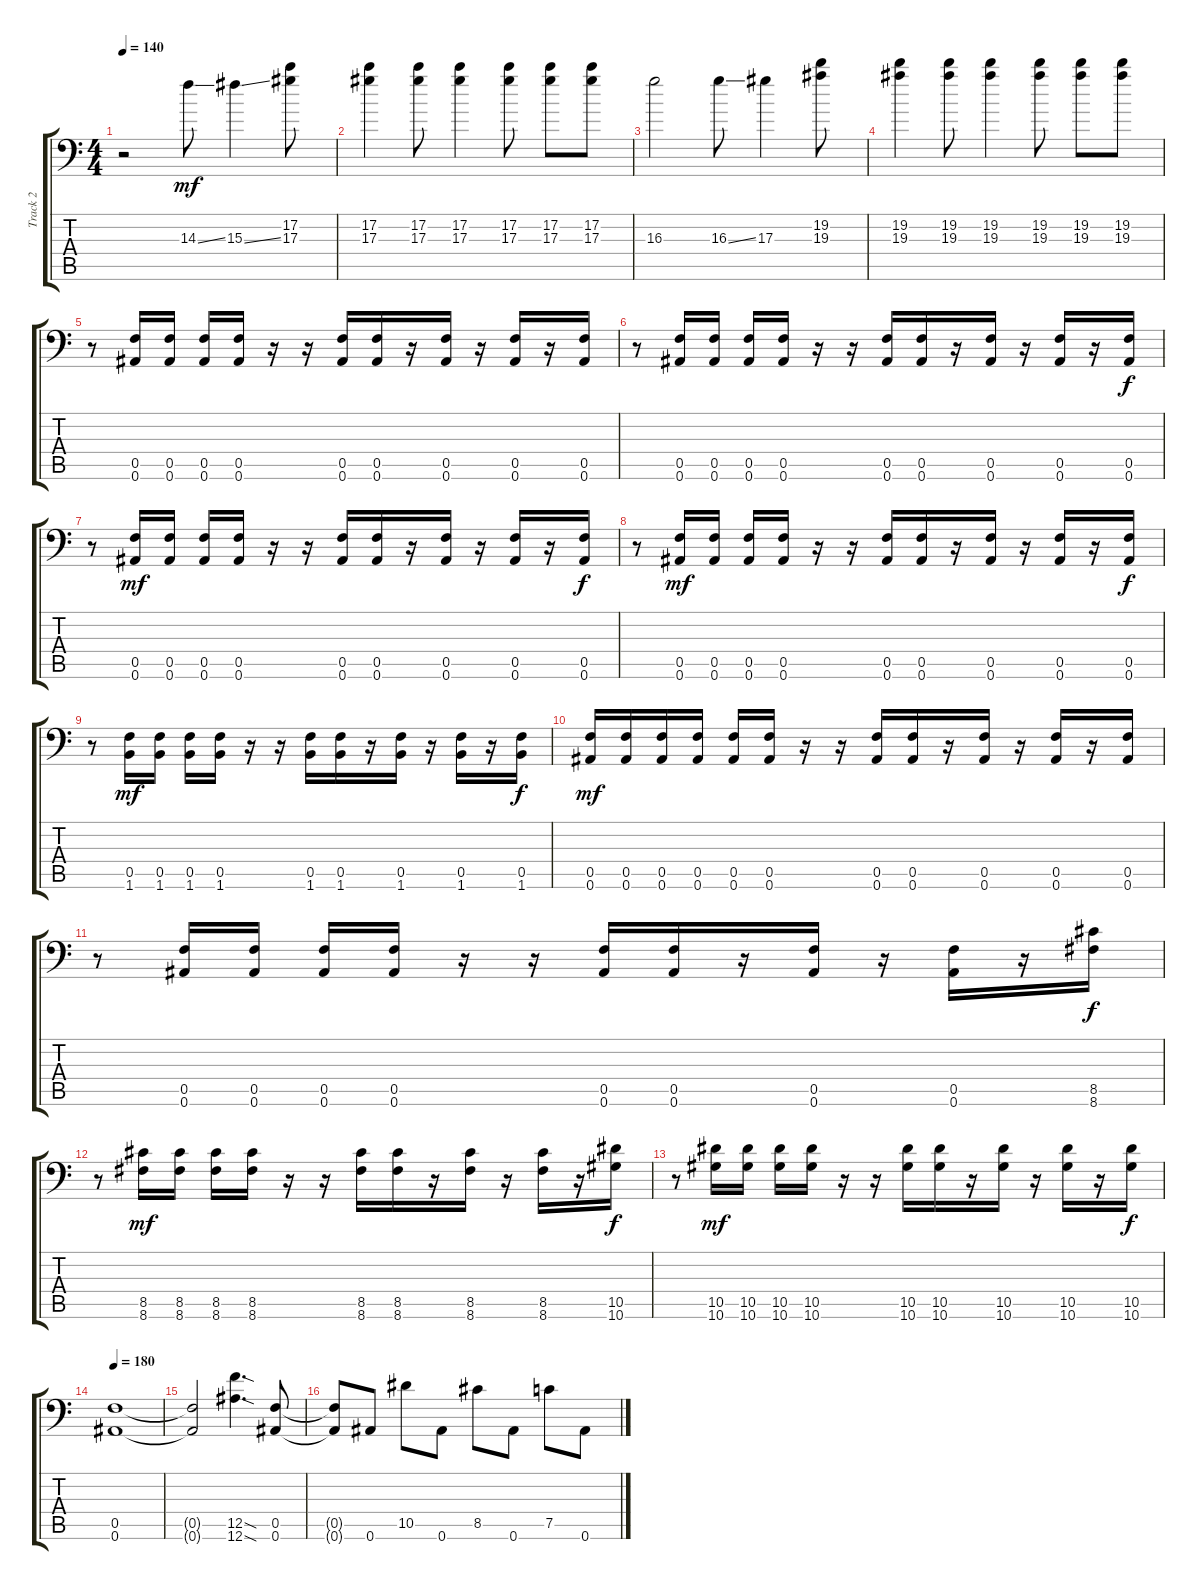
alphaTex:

\track ("Track 2" "Track 2") {instrument distortionguitar}
\staff {score tabs}
\tuning (C4 G3 Eb3 Bb2 F2 Bb1) {hide}
\ts (4 4)
\tempo 140
\clef f4
\ks c
r.2{dy mf} 14.3{ss}.8 15.3{ss}.4 (17.2 17.3).8 |
(17.2 17.3).4 (17.2 17.3).8 (17.2 17.3).4 (17.2 17.3).8 (17.2 17.3).8 (17.2 17.3).8 |
16.3.2 16.3{ss}.8 17.3.4 (19.2 19.3).8 |
(19.2 19.3).4 (19.2 19.3).8 (19.2 19.3).4 (19.2 19.3).8 (19.2 19.3).8 (19.2 19.3).8 |
r.8 (0.5 0.6).16 (0.5 0.6).16 (0.5 0.6).16 (0.5 0.6).16 r.16 r.16 (0.5 0.6).16 (0.5 0.6).16 r.16 (0.5 0.6).16 r.16 (0.5 0.6).16 r.16 (0.5 0.6).16 |
r.8 (0.5 0.6).16 (0.5 0.6).16 (0.5 0.6).16 (0.5 0.6).16 r.16 r.16 (0.5 0.6).16 (0.5 0.6).16 r.16 (0.5 0.6).16 r.16 (0.5 0.6).16 r.16 (0.5 0.6).16{dy f} |
r.8 (0.5 0.6).16{dy mf} (0.5 0.6).16 (0.5 0.6).16 (0.5 0.6).16 r.16 r.16 (0.5 0.6).16 (0.5 0.6).16 r.16 (0.5 0.6).16 r.16 (0.5 0.6).16 r.16 (0.5 0.6).16{dy f} |
r.8 (0.5 0.6).16{dy mf} (0.5 0.6).16 (0.5 0.6).16 (0.5 0.6).16 r.16 r.16 (0.5 0.6).16 (0.5 0.6).16 r.16 (0.5 0.6).16 r.16 (0.5 0.6).16 r.16 (0.5 0.6).16{dy f} |
r.8 (0.5 1.6).16{dy mf} (0.5 1.6).16 (0.5 1.6).16 (0.5 1.6).16 r.16 r.16 (0.5 1.6).16 (0.5 1.6).16 r.16 (0.5 1.6).16 r.16 (0.5 1.6).16 r.16 (0.5 1.6).16{dy f} |
(0.5 0.6).16{dy mf volume 16} (0.5 0.6).16 (0.5 0.6).16 (0.5 0.6).16 (0.5 0.6).16 (0.5 0.6).16 r.16 r.16 (0.5 0.6).16 (0.5 0.6).16 r.16 (0.5 0.6).16 r.16 (0.5 0.6).16 r.16 (0.5 0.6).16 |
r.8 (0.5 0.6).16 (0.5 0.6).16 (0.5 0.6).16 (0.5 0.6).16 r.16 r.16 (0.5 0.6).16 (0.5 0.6).16 r.16 (0.5 0.6).16 r.16 (0.5 0.6).16 r.16 (8.5 8.6).16{dy f} |
r.8 (8.5 8.6).16{dy mf} (8.5 8.6).16 (8.5 8.6).16 (8.5 8.6).16 r.16 r.16 (8.5 8.6).16 (8.5 8.6).16 r.16 (8.5 8.6).16 r.16 (8.5 8.6).16 r.16 (10.5 10.6).16{dy f} |
r.8 (10.5 10.6).16{dy mf} (10.5 10.6).16 (10.5 10.6).16 (10.5 10.6).16 r.16 r.16 (10.5 10.6).16 (10.5 10.6).16 r.16 (10.5 10.6).16 r.16 (10.5 10.6).16 r.16 (10.5 10.6).16{dy f} |
\tempo 180
(0.5 0.6).1 |
(0.5{t} 0.6{t}).2 (12.5{sod} 12.6{sod}).4{d} (0.5 0.6).8 |
(0.5{t} 0.6{t}).8 0.6.8 10.5.8 0.6.8 8.5.8 0.6.8 7.5.8 0.6.8
